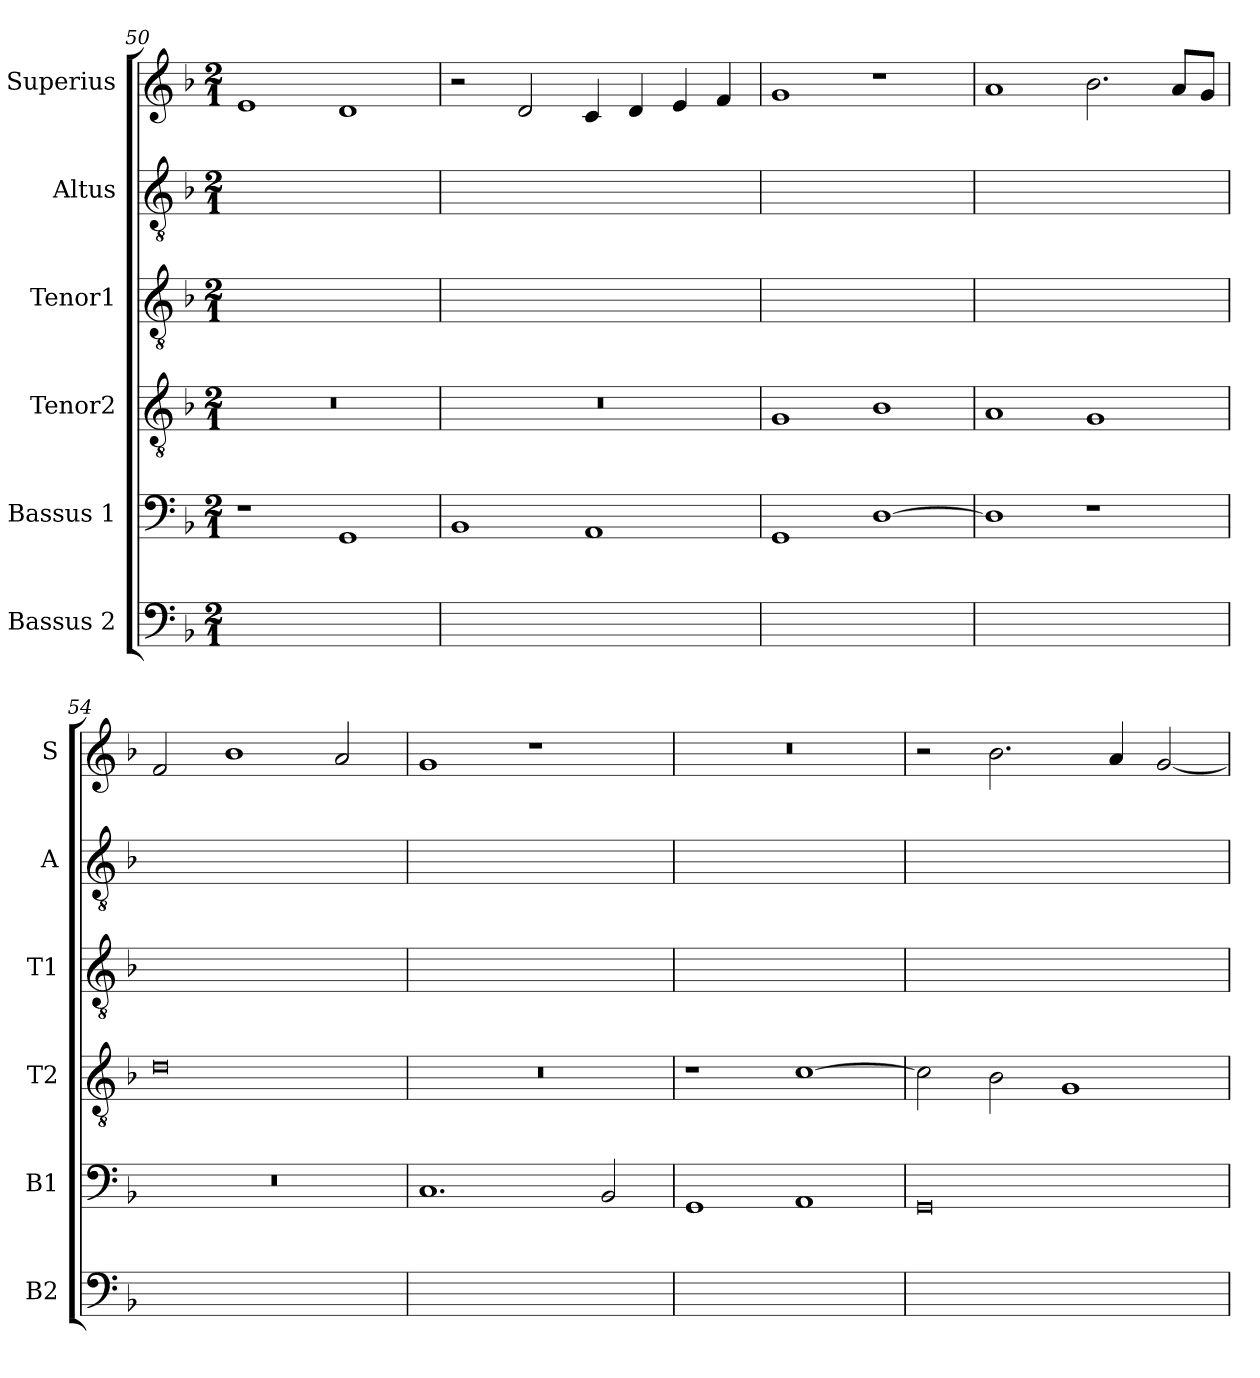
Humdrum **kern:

**kern	**kern	**kern	**kern	**kern	**kern
*part6	*part5	*part4	*part3	*part2	*part1
*staff6	*staff5	*staff4	*staff3	*staff2	*staff1
*I"Bassus 2	*I"Bassus 1	*I"Tenor2	*I"Tenor1	*I"Altus	*I"Superius
*I'B2	*I'B1	*I'T2	*I'T1	*I'A	*I'S
*clefF4	*clefF4	*clefGv2	*clefGv2	*clefGv2	*clefG2
*k[b-]	*k[b-]	*k[b-]	*k[b-]	*k[b-]	*k[b-]
*d:	*d:	*d:	*d:	*d:	*d:
*M2/1	*M2/1	*M2/1	*M2/1	*M2/1	*M2/1
=50	=50	=50	=50	=50	=50
0ryy	1r	0r	0ryy	0ryy	1e
.	1GG	.	.	.	1d
=51	=51	=51	=51	=51	=51
0ryy	1BB-	0r	0ryy	0ryy	2r
.	.	.	.	.	2d
.	1AA	.	.	.	4c
.	.	.	.	.	4d
.	.	.	.	.	4e
.	.	.	.	.	4f
=52	=52	=52	=52	=52	=52
0ryy	1GG	1G	0ryy	0ryy	1g
.	[1D	1B-	.	.	1r
=53	=53	=53	=53	=53	=53
0ryy	1D]	1A	0ryy	0ryy	1a
.	1r	1G	.	.	2.b-
.	.	.	.	.	8aL
.	.	.	.	.	8gJ
=54	=54	=54	=54	=54	=54
0ryy	0r	0d	0ryy	0ryy	2f
.	.	.	.	.	1b-
.	.	.	.	.	2a
=55	=55	=55	=55	=55	=55
0ryy	1.C	0r	0ryy	0ryy	1g
.	.	.	.	.	1r
.	2BB-	.	.	.	.
=56	=56	=56	=56	=56	=56
0ryy	1GG	1r	0ryy	0ryy	0r
.	1AA	[1c	.	.	.
=57	=57	=57	=57	=57	=57
0ryy	0GG	2c]	0ryy	0ryy	2r
.	.	2B-	.	.	2.b-
.	.	1G	.	.	.
.	.	.	.	.	4a
.	.	.	.	.	[2g
=	=	=	=	=	=
*-	*-	*-	*-	*-	*-
